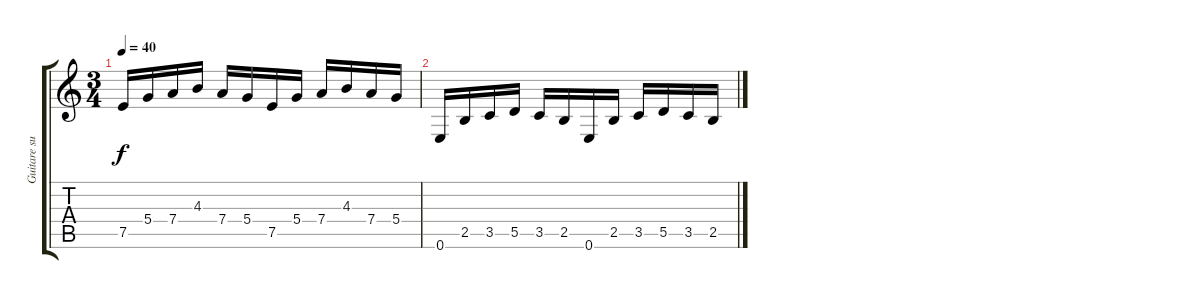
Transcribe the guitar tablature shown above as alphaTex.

\track ("Guitare suppl." "Guitare su") {instrument distortionguitar}
\staff {score tabs}
\tuning (E4 B3 G3 D3 A2 E2) {hide}
\ts (3 4)
\tempo 40
\clef g2
\ks c
7.5.16{dy f} 5.4.16 7.4.16 4.3.16 7.4.16 5.4.16 7.5.16 5.4.16 7.4.16 4.3.16 7.4.16 5.4.16 |
0.6.16 2.5.16 3.5.16 5.5.16 3.5.16 2.5.16 0.6.16 2.5.16 3.5.16 5.5.16 3.5.16 2.5.16
